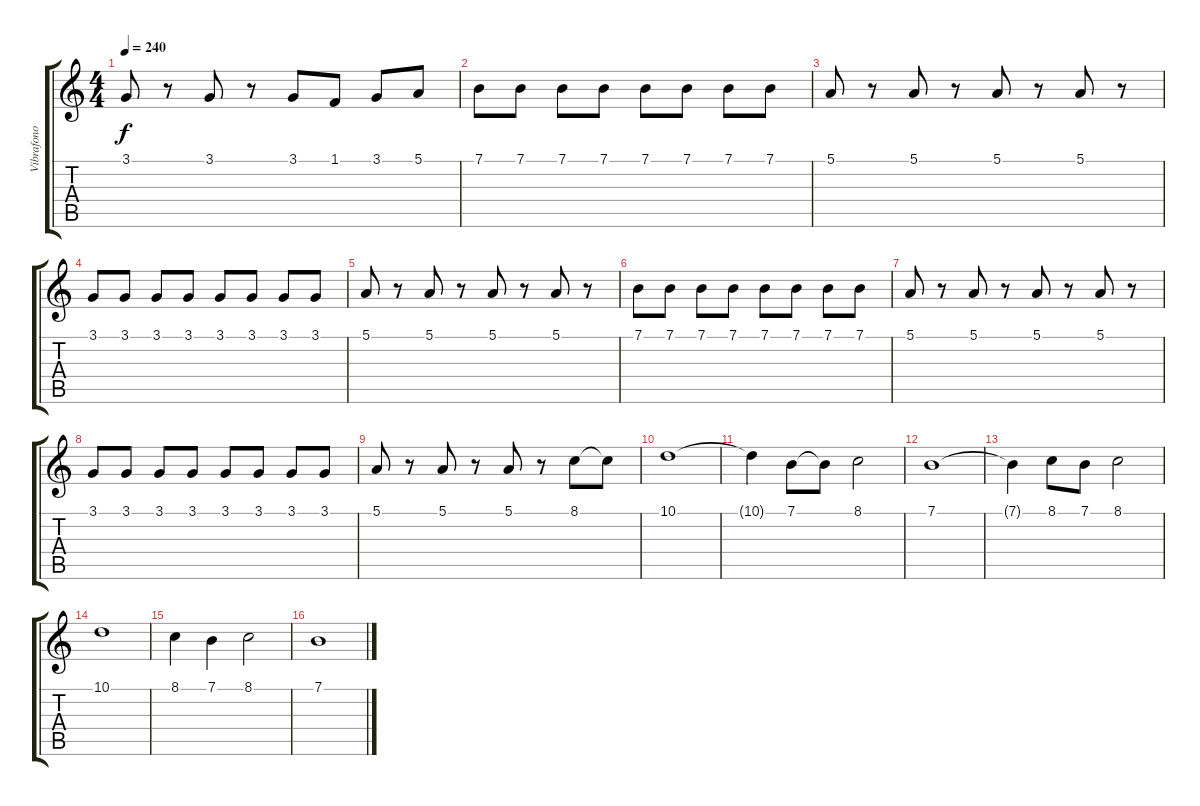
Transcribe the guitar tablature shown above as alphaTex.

\track ("Vibrafono" "Vibrafono") {instrument vibraphone}
\staff {score tabs}
\tuning (E4 B3 G3 D3 A2 E2) {hide}
\ts (4 4)
\tempo 240
\clef g2
\ks c
3.1.8{dy f} r.8 3.1.8 r.8 3.1.8 1.1.8 3.1.8 5.1.8 |
7.1.8 7.1.8 7.1.8 7.1.8 7.1.8 7.1.8 7.1.8 7.1.8 |
5.1.8 r.8 5.1.8 r.8 5.1.8 r.8 5.1.8 r.8 |
3.1.8 3.1.8 3.1.8 3.1.8 3.1.8 3.1.8 3.1.8 3.1.8 |
5.1.8 r.8 5.1.8 r.8 5.1.8 r.8 5.1.8 r.8 |
7.1.8 7.1.8 7.1.8 7.1.8 7.1.8 7.1.8 7.1.8 7.1.8 |
5.1.8 r.8 5.1.8 r.8 5.1.8 r.8 5.1.8 r.8 |
3.1.8 3.1.8 3.1.8 3.1.8 3.1.8 3.1.8 3.1.8 3.1.8 |
5.1.8 r.8 5.1.8 r.8 5.1.8 r.8 8.1.8 8.1{t}.8 |
10.1.1 |
10.1{t}.4 7.1.8 7.1{t}.8 8.1.2 |
7.1.1 |
7.1{t}.4 8.1.8 7.1.8 8.1.2 |
10.1.1 |
8.1.4 7.1.4 8.1.2 |
7.1.1
